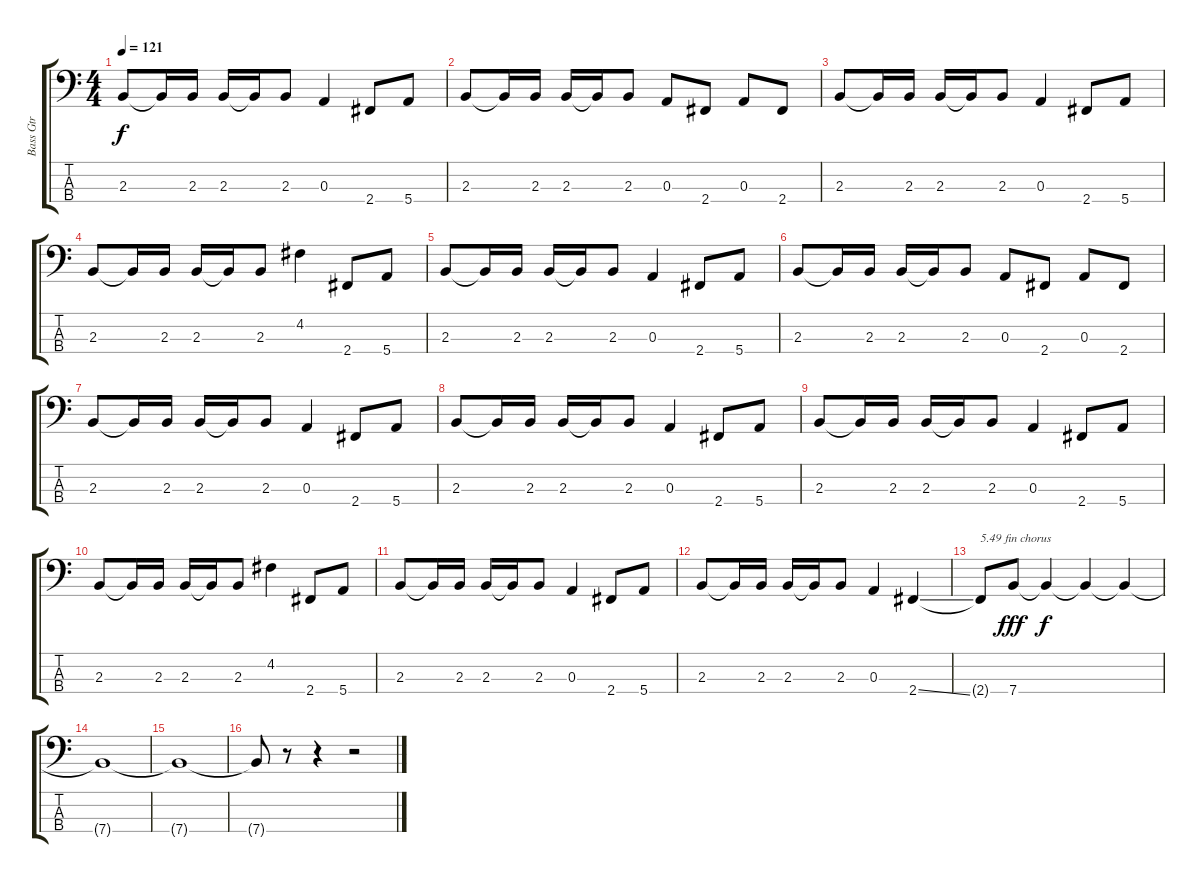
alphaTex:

\track ("Bass Gtr" "Bass Gtr") {instrument electricbassfinger}
\staff {score tabs}
\tuning (G2 D2 A1 E1) {hide}
\ts (4 4)
\tempo 121
\clef f4
\ks c
2.3.8{dy f} 2.3{t}.16 2.3.16 2.3.16 2.3{t}.16 2.3.8 0.3.4 2.4.8 5.4.8 |
2.3.8 2.3{t}.16 2.3.16 2.3.16 2.3{t}.16 2.3.8 0.3.8 2.4.8 0.3.8 2.4.8 |
2.3.8 2.3{t}.16 2.3.16 2.3.16 2.3{t}.16 2.3.8 0.3.4 2.4.8 5.4.8 |
2.3.8 2.3{t}.16 2.3.16 2.3.16 2.3{t}.16 2.3.8 4.2.4 2.4.8 5.4.8 |
2.3.8 2.3{t}.16 2.3.16 2.3.16 2.3{t}.16 2.3.8 0.3.4 2.4.8 5.4.8 |
2.3.8 2.3{t}.16 2.3.16 2.3.16 2.3{t}.16 2.3.8 0.3.8 2.4.8 0.3.8 2.4.8 |
2.3.8 2.3{t}.16 2.3.16 2.3.16 2.3{t}.16 2.3.8 0.3.4 2.4.8 5.4.8 |
2.3.8 2.3{t}.16 2.3.16 2.3.16 2.3{t}.16 2.3.8 0.3.4 2.4.8 5.4.8 |
2.3.8 2.3{t}.16 2.3.16 2.3.16 2.3{t}.16 2.3.8 0.3.4 2.4.8 5.4.8 |
2.3.8 2.3{t}.16 2.3.16 2.3.16 2.3{t}.16 2.3.8 4.2.4 2.4.8 5.4.8 |
2.3.8 2.3{t}.16 2.3.16 2.3.16 2.3{t}.16 2.3.8 0.3.4 2.4.8 5.4.8 |
2.3.8 2.3{t}.16 2.3.16 2.3.16 2.3{t}.16 2.3.8 0.3.4 2.4{ss}.4 |
2.4{t}.8{txt "5.49 fin chorus"} 7.4.8{dy fff} 7.4{t}.4{dy f} 7.4{t}.4 7.4{t}.4 |
7.4{t}.1 |
7.4{t}.1 |
7.4{t}.8 r.8 r.4 r.2
